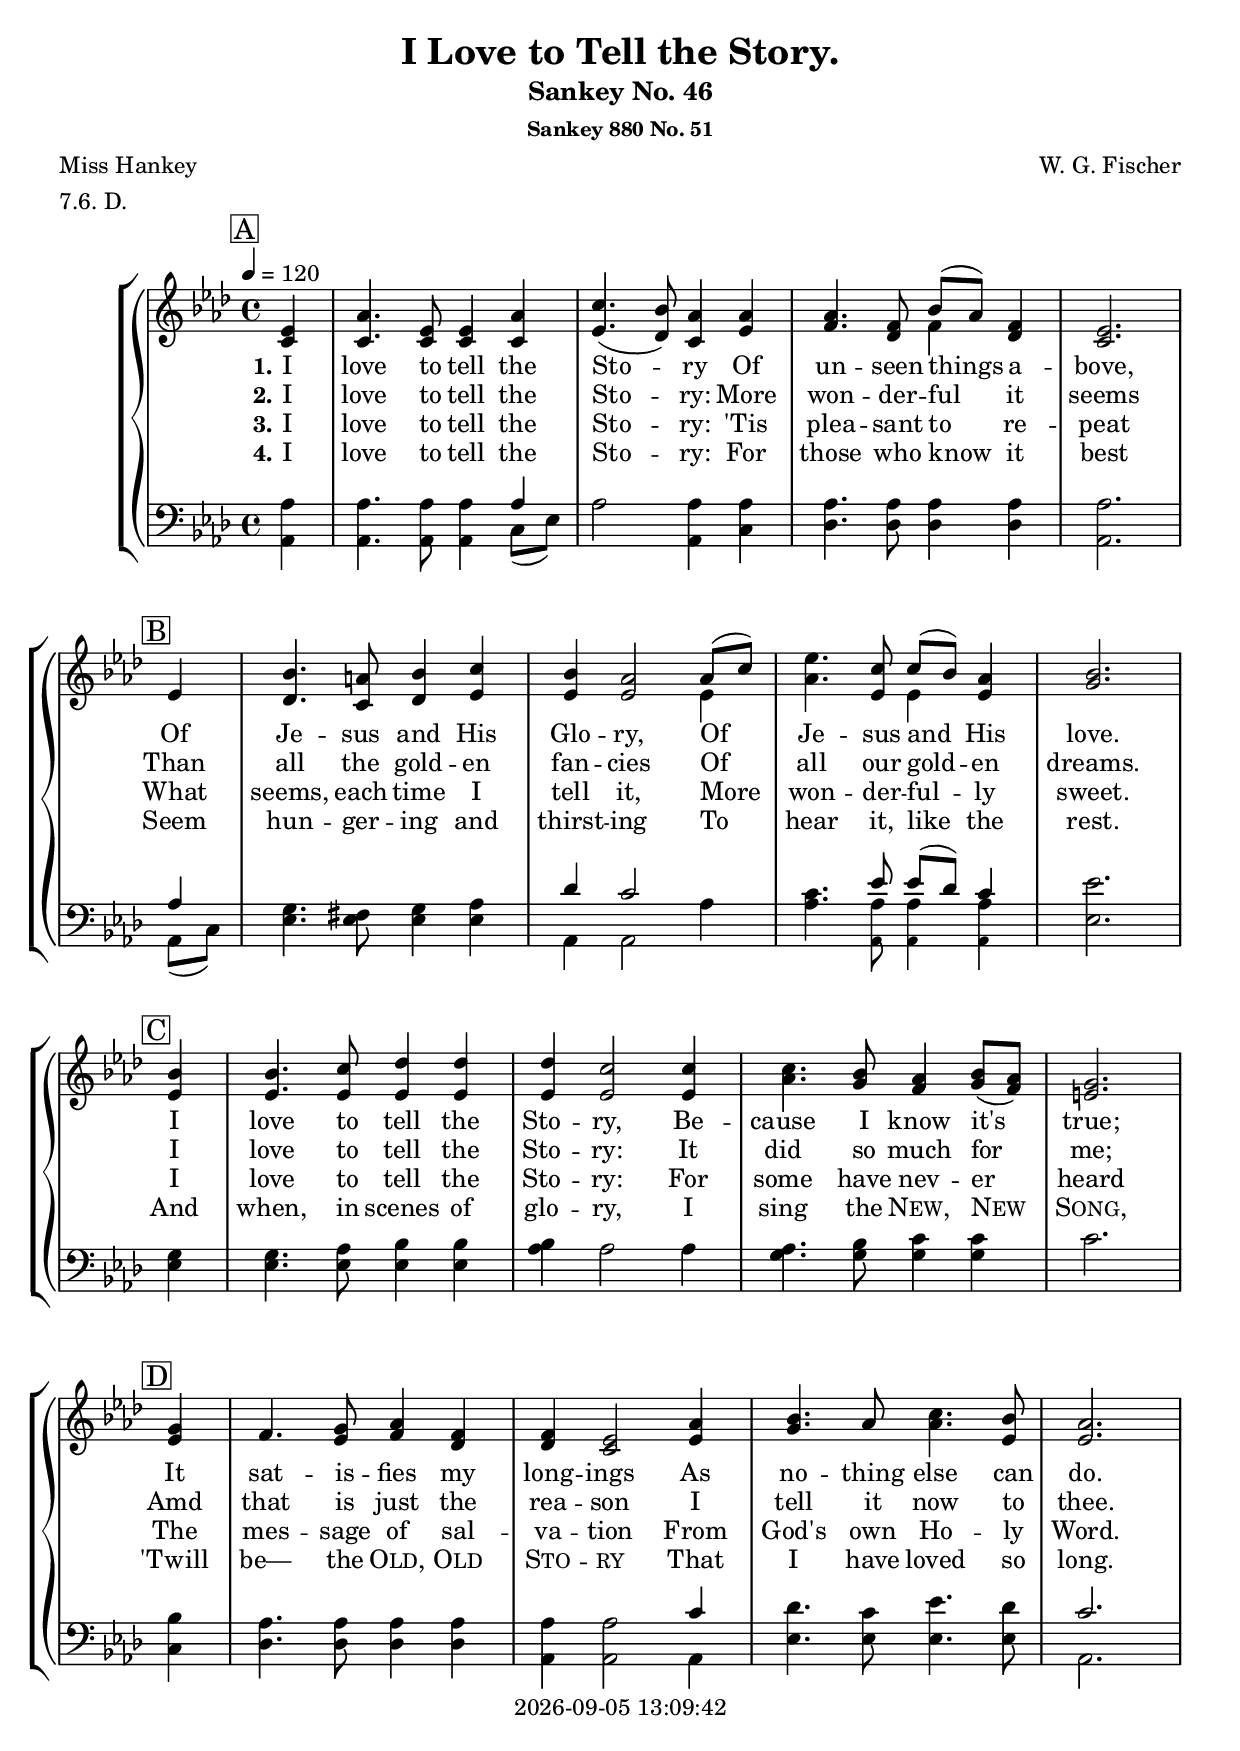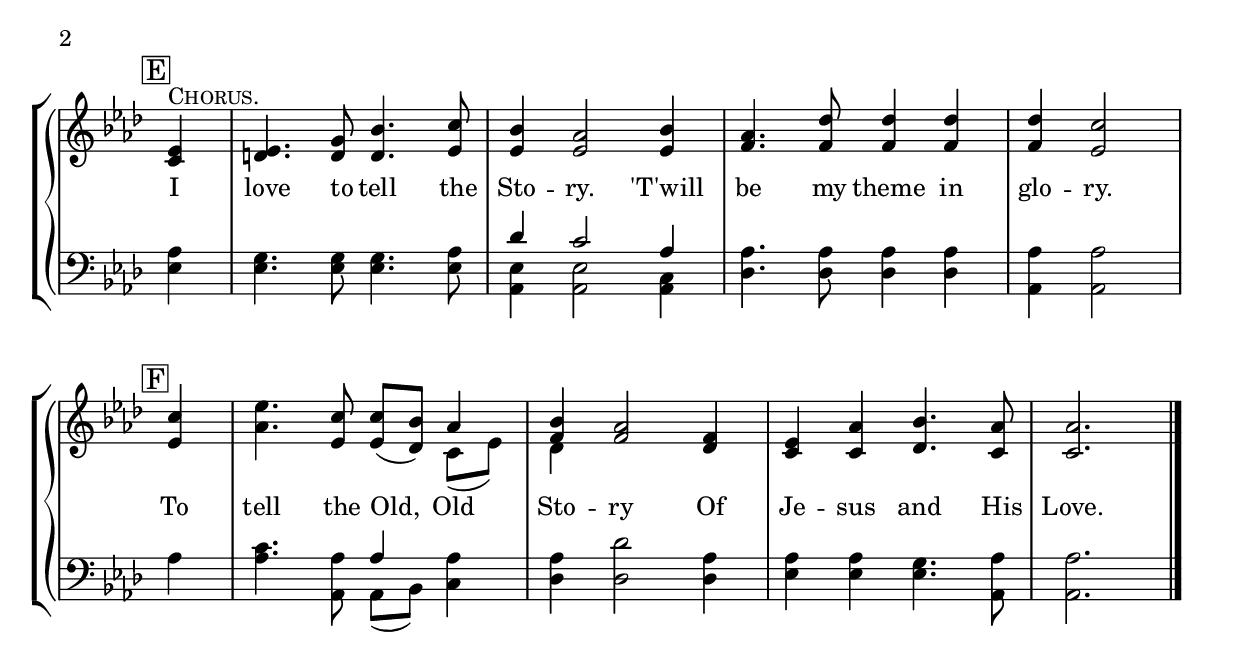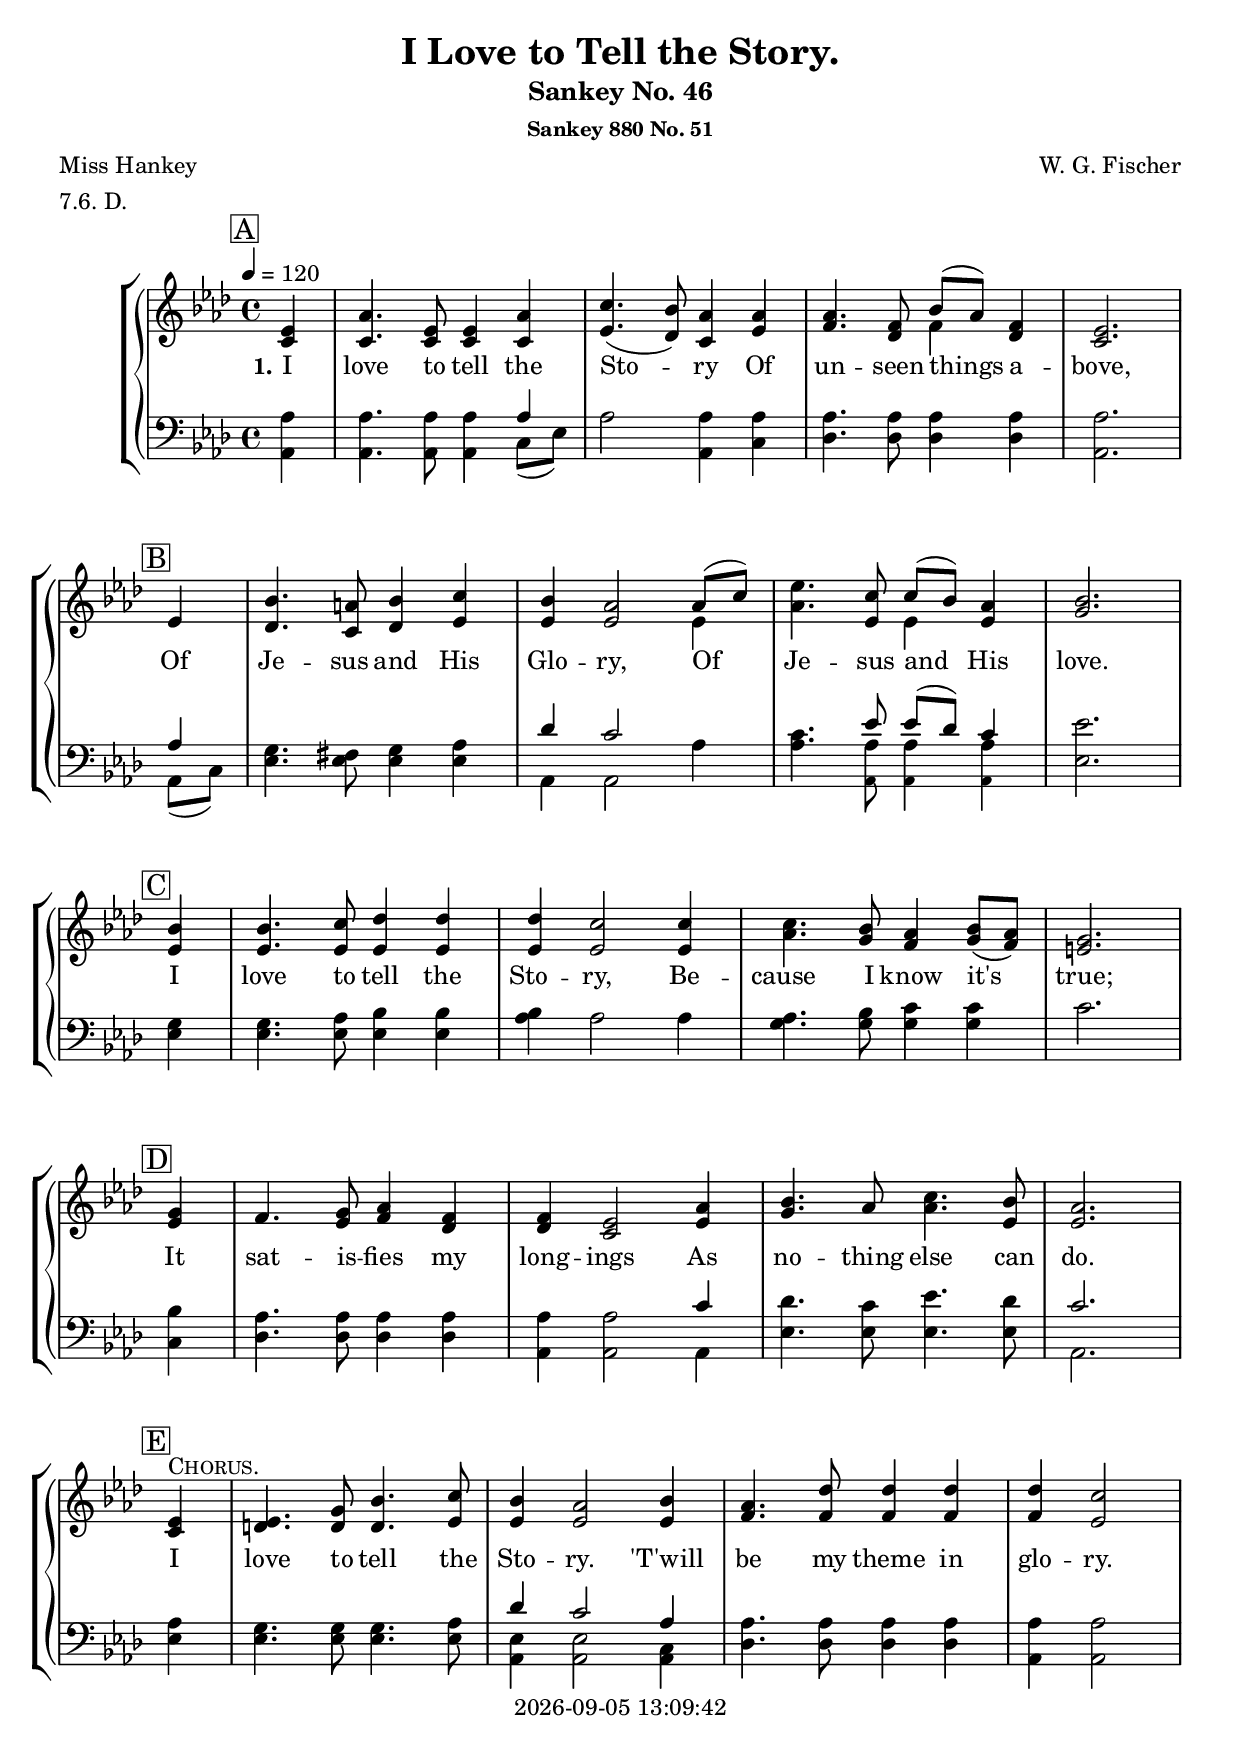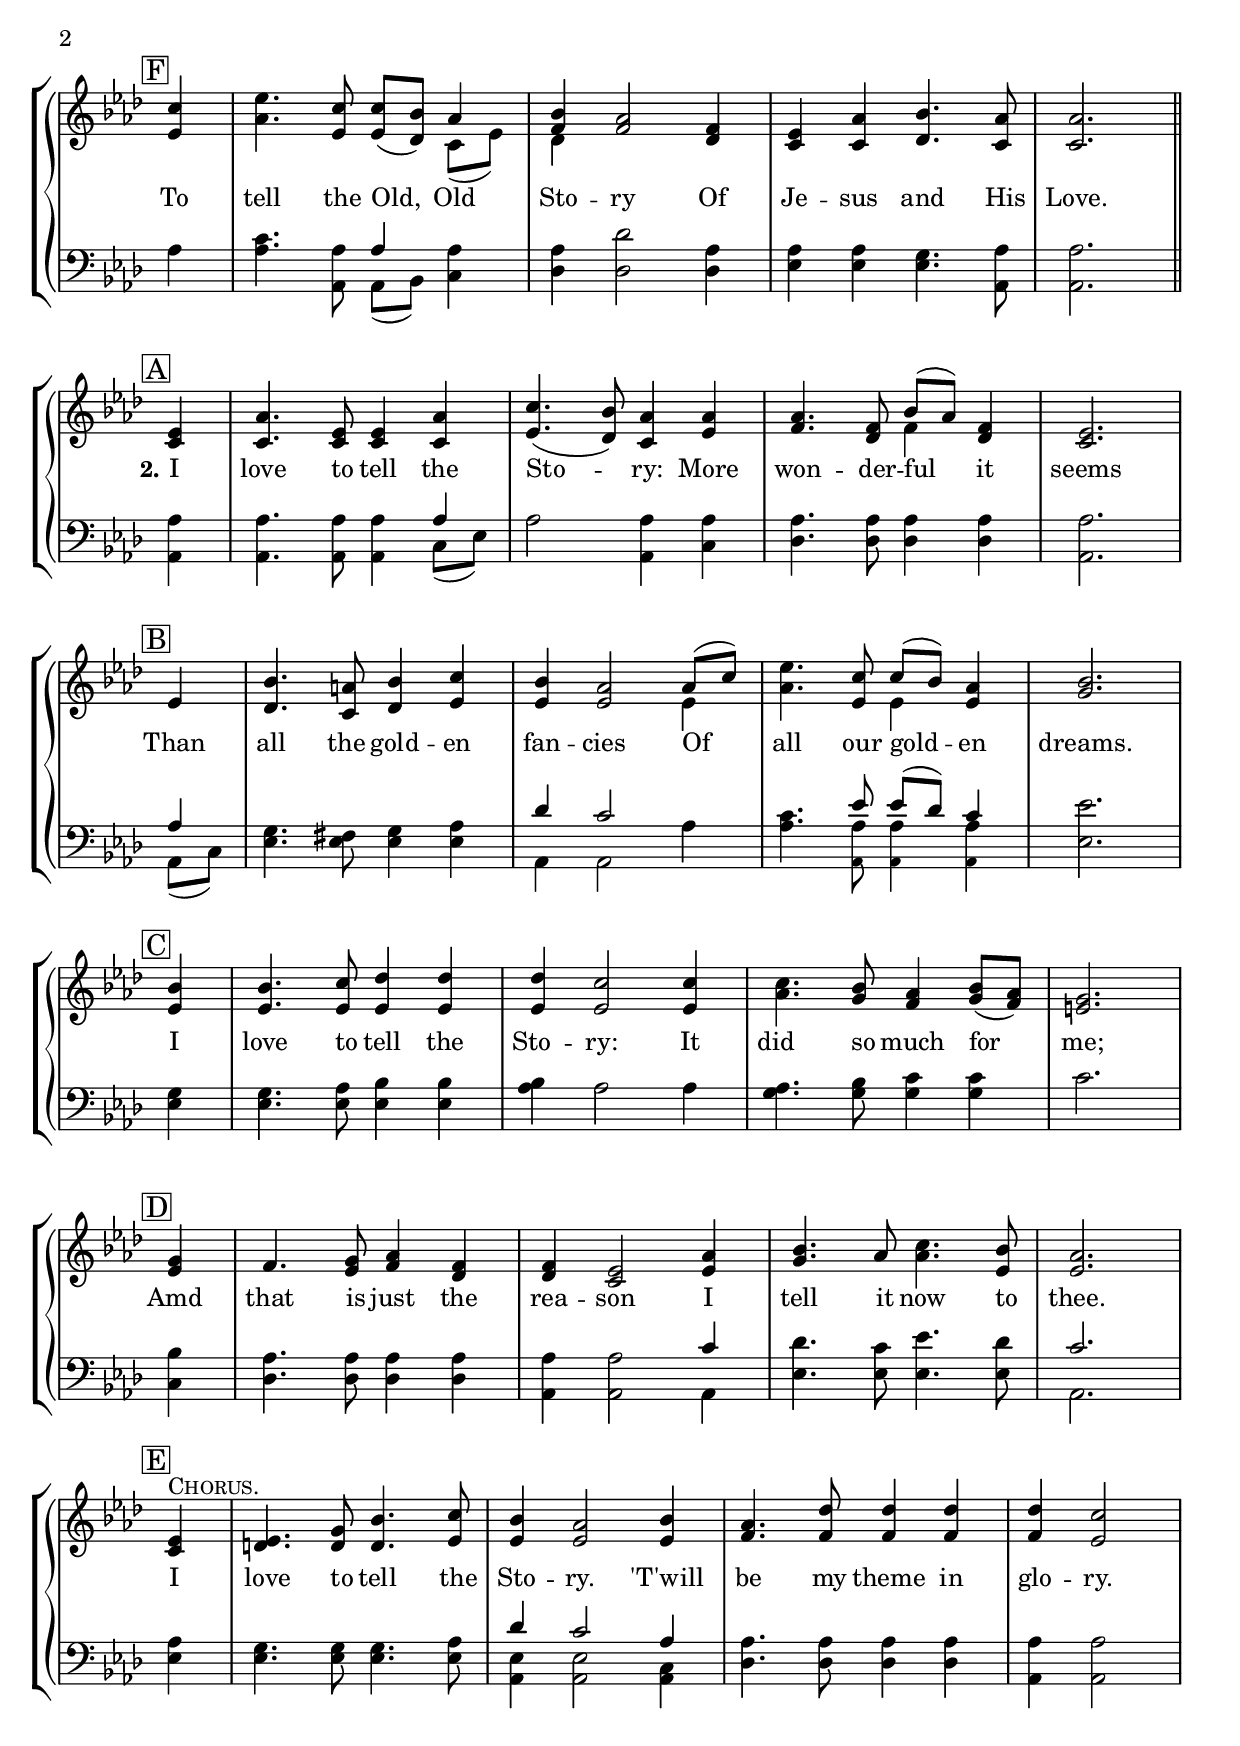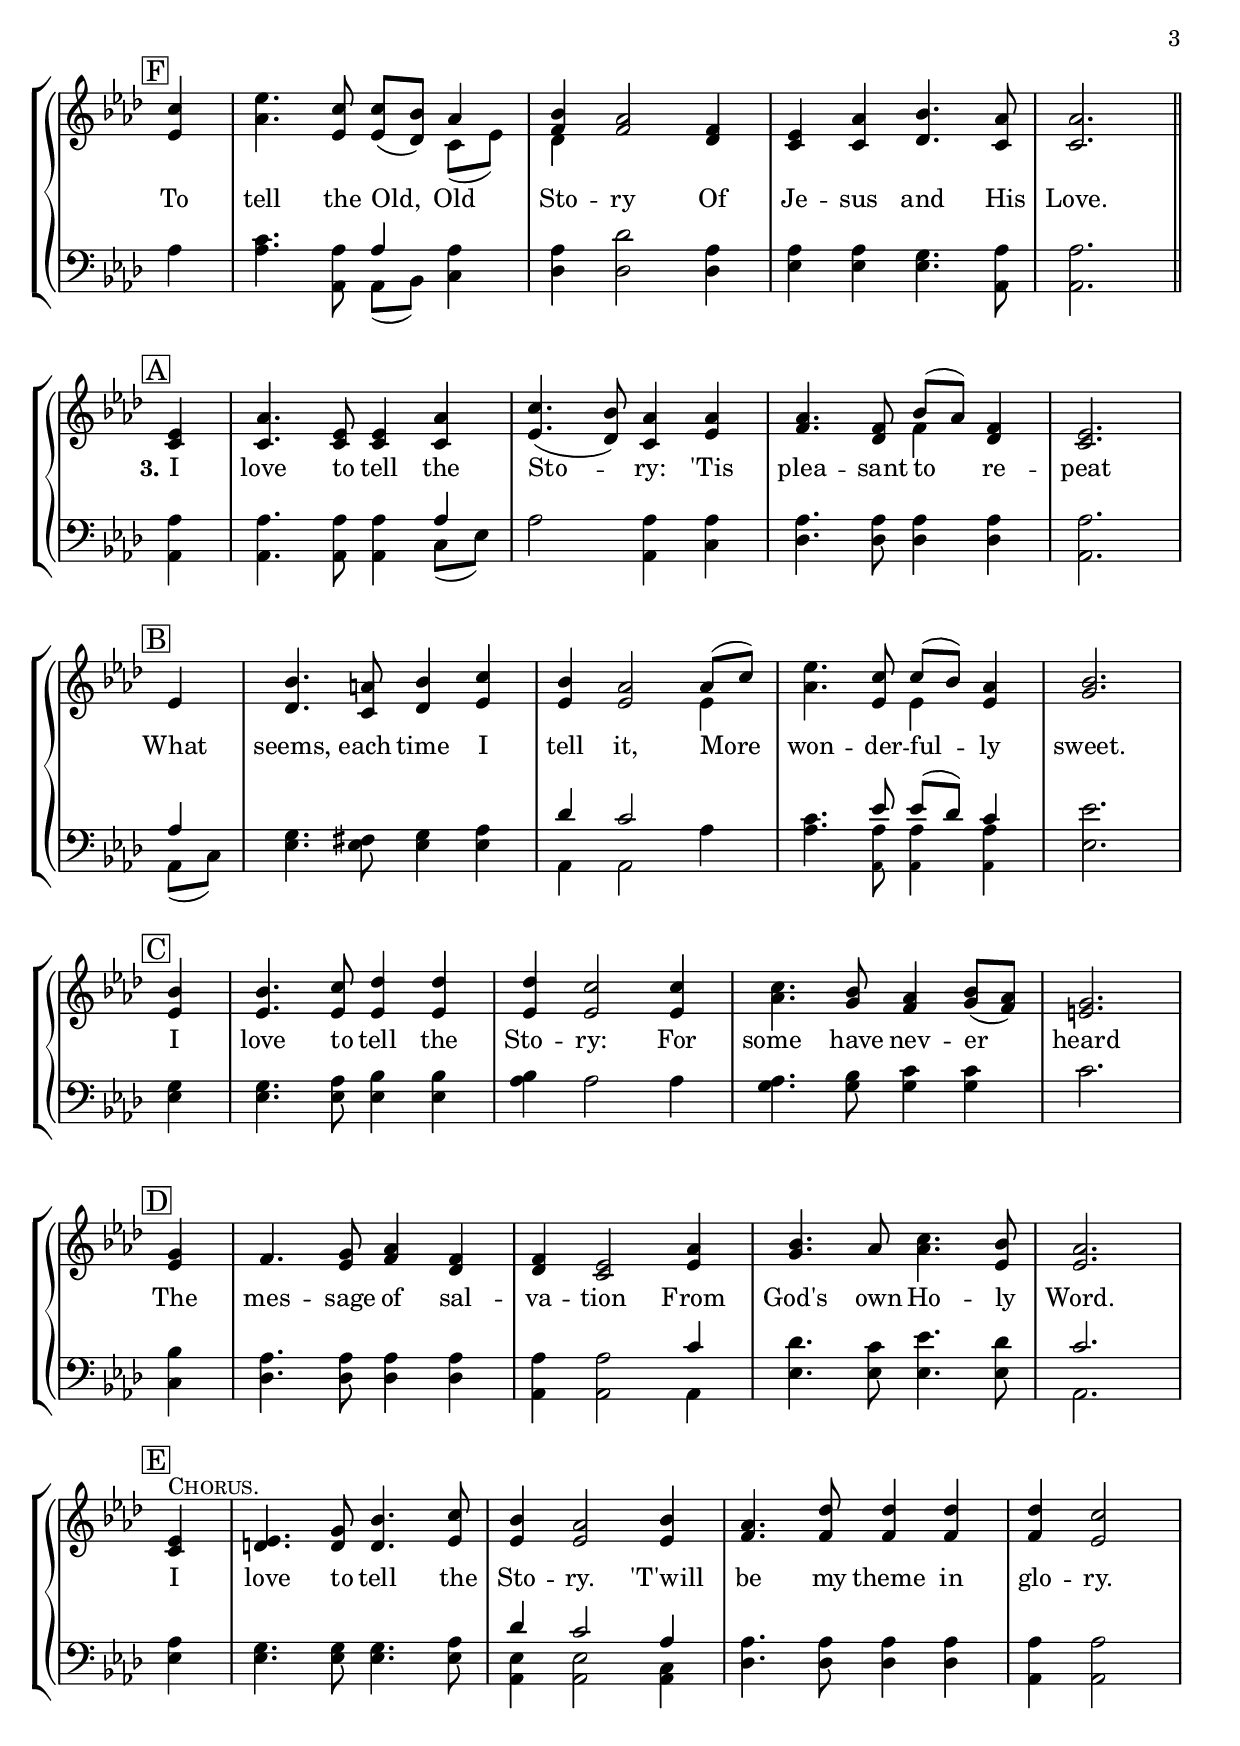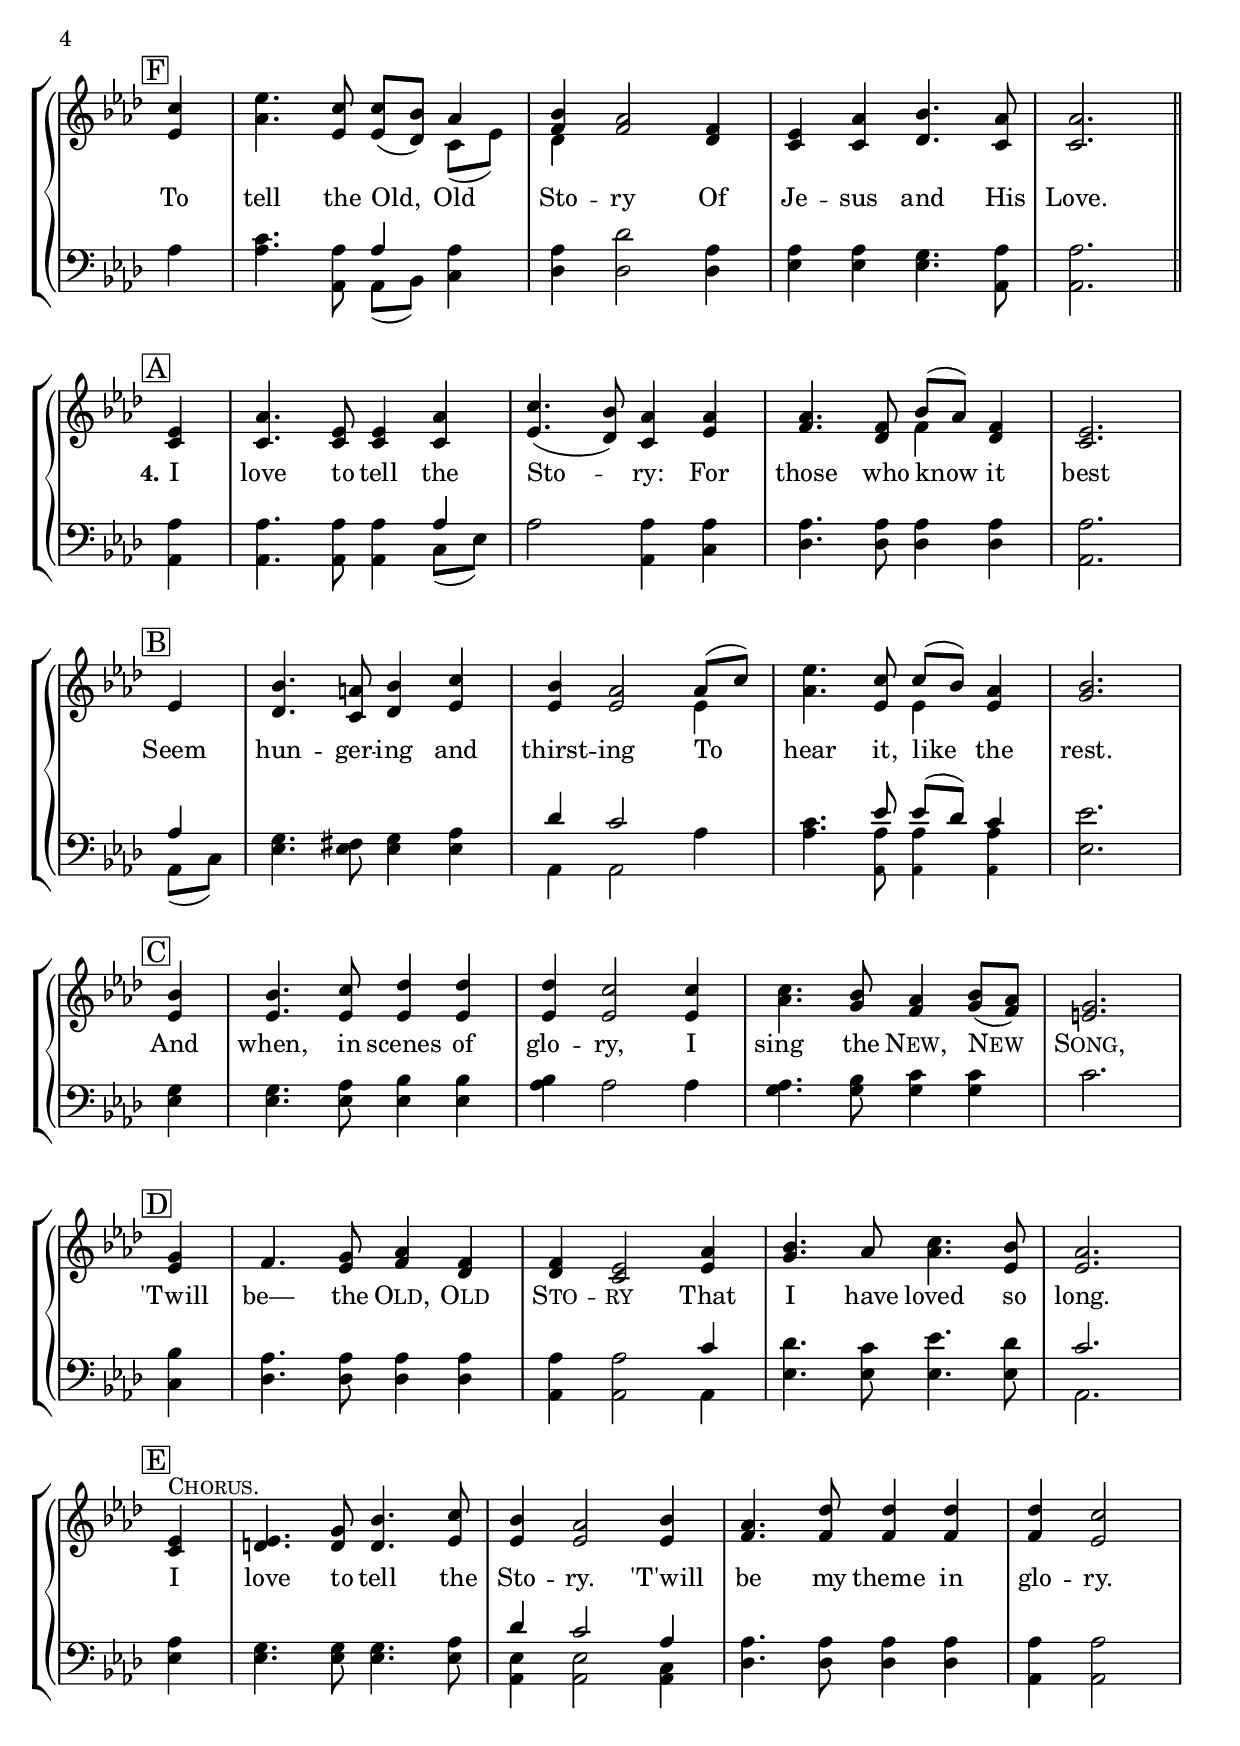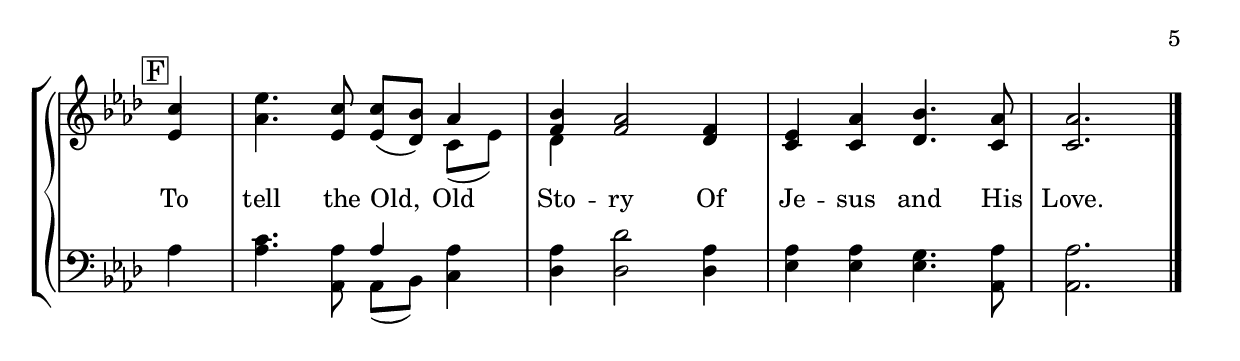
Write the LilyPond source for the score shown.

\version "2.22.0"

\include "articulate.ly"

today = #(strftime "%Y-%m-%d %H:%M:%S" (localtime (current-time)))

\header {
% centered at top
%  dedication  = "dedication"
  title       = "I Love to Tell the Story."
  subtitle    = "Sankey No. 46"
  subsubtitle = "Sankey 880 No. 51"
%  instrument  = "instrument"
  
% arrangement of following lines:
%
%  poet    composer
%  meter   arranger
%  piece       opus

  composer    = "W. G. Fischer"
%  arranger    = "arranger"
%  opus        = "opus"

  poet        = "Miss Hankey"
  meter       = "7.6. D."

% centered at bottom
% tagline     = "tagline" % default lilypond version
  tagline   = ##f
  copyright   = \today
}

% #(set-global-staff-size 16)

global = {
  \key aes \major
  \time 4/4
  \tempo 4=120
  \partial 4
}

RehearsalTrack = {
% \set Score.currentBarNumber = #5
% \mark \markup { \circle "1a" }
  \mark \markup { \box "A" } s4 s1*3 s2.
  \mark \markup { \box "B" } s4 s1*3 s2.
  \mark \markup { \box "C" } s4 s1*3 s2.
  \mark \markup { \box "D" } s4 s1*3 s2.
  \mark \markup { \box "E" } s4 s1*3 s2.
  \mark \markup { \box "F" } s4 s1*3 s2.
}

soprano = \relative {
  ees'4
  aes4. ees8 ees4 aes
  c4.(bes8) aes4 aes
  aes4. f8 bes(aes) f4
  ees2. \bar "|" \break \partial 4 ees4
  bes'4. a8 bes4 c % B
  bes4 aes2 aes8(c)
  ees4. c8 c(bes) aes4
  bes2. \bar "|" \break \partial 4 bes4
  bes4. c8 des4 des
  des4 c2 c4
  c4. bes8 aes4 bes8(aes)
  g2. \bar "|" \break \partial 4 g4
  f4. g8 aes4 f % D
  f4 ees2 aes4
  bes4. aes8 c4. bes8
  aes2.  \bar "|" \break \partial 4 ees4^\markup \smallCaps Chorus.
  ees4. g8 bes4. c8 % E
  bes4 aes2 bes4
  aes4. des8 des4 des
  des4 c2 \bar "|" \break \partial 4 c4
  ees4. c8 c(bes) aes4
  <f bes>4 aes2 f4
  ees4 aes bes4. aes8
  aes2.
}

alto = \relative {
  c'4
  c4. 8 4 4
  ees4.(des8) c4 ees
  f4. des8 f4 des
  c2. ees4
  des4. c8 des4 ees % B
  ees4 ees2 ees4
  aes4. ees8 ees4 ees
  g2. ees4
  ees4. ees8 ees4 ees % C
  ees4 ees2 ees4
  aes4. g8 f4 g8(f)
  e2. e4
  f4. ees8 f4 des % D
  des4 c2 ees4
  g4. aes8 aes4. ees8
  ees2. c4
  d4. d8 d4. ees8
  ees4 ees2 ees4
  f4. f8 f4 f
  f4 ees2 ees4
  aes4. ees8 ees(des) c8(ees) % F
  des4 f2 des4
  c4 c des4. c8
  c2.
}

tenor = \relative {
  aes4
  aes4. 8 4 4
  aes2 4 4
  aes4. 8 4 4
  aes2. aes4
  g4. fis8 g4 aes % B
  des4 c2 aes4
  c4. ees8 ees(des) c4
  ees2. g,4
  g4. aes8 bes4 bes % X
  bes4 aes2 aes4
  aes4. bes8 c4 c
  c2. bes4
  aes4. 8 4 4
  aes4 2 c4
  des4. c8 ees4. des8
  c2. aes4
  g4. 8 4. aes8 % E
  des4 c2 aes4
  aes4. 8 4 4
  aes4 aes2 aes4
  c4. aes8 aes4 aes
  aes4 des2 aes4
  aes4 aes g4. aes8
  aes2.
}

bass= \relative {
  aes,4 aes4. 8 4 c8(ees)
  aes2 aes,4 c
  des4. 8 4 4
  aes2. aes8(c)
  ees4. 8 4 4 % B
  aes,4 aes2 aes'4
%  aes4. << {aes8 aes4 aes4} \new Voice { \teeny aes,8 aes4 c8 \normalsize } >>
  aes4. <\tweak font-size $-2 aes,8 aes'> <\tweak font-size #-2 aes4 aes'>  <\tweak font-size #-2 aes aes'>
  ees'2. ees4
  ees4. 8 4 4 % C
  aes4 aes2 aes4
  g4. 8 4 4
  c2. c,4
  des4. 8 4 4 % D
  aes4 2 4
  ees'4. 8 4. 8
  aes,2. ees'4
  ees4. 8 4. 8 % E
  <aes, ees'>4 q2 <aes c>4
  des4. 8 4 4
  aes4 2 aes'4
  aes4. aes,8 aes(bes) c4 % F
  des4 des2 des4
  ees4 ees ees4. aes,8
  aes2.
}

chorus = \lyricmode {
  I love to tell the Sto -- ry.
  'T'will be my theme in glo -- ry.
  To tell the Old, Old Sto -- ry
  Of Je -- sus and His Love.
}

wordsOne = \lyricmode {
  \set stanza = "1."
  I love to tell the Sto -- ry
  Of un -- seen things a -- bove,
  Of Je -- sus and His Glo -- ry,
  Of Je -- sus and His love.
  I love to tell the Sto -- ry,
  Be -- cause I know it's true;
  It sat -- is -- fies my long -- ings
  As no -- thing else can do.
}
  
wordsTwo = \lyricmode {
  \set stanza = "2."
  I love to tell the Sto -- ry:
  More won -- der -- ful it seems
  Than all the gold -- en fan -- cies
  Of all our gold -- en dreams.
  I love to tell the Sto -- ry:
  It did so much for me;
  Amd that is just the rea -- son
  I tell it now to thee.
}
  
wordsThree = \lyricmode {
  \set stanza = "3."
  I love to tell the Sto -- ry:
  'Tis plea -- sant to re -- peat
  What seems, each time I tell it,
  More won -- der -- ful -- ly sweet.
  I love to tell the Sto -- ry:
  For some have nev -- er heard
  The mes -- sage of sal -- va -- tion
  From God's own Ho -- ly Word.
}
  
wordsFour = \lyricmode {
  \set stanza = "4."
  I love to tell the Sto -- ry:
  For those who know it best
  Seem hun -- ger -- ing and thirst -- ing
  To hear it, like the rest.
  And when, in scenes of glo -- ry,
  I sing the \markup \smallCaps New, \markup \smallCaps New \markup \smallCaps Song,
  'Twill be— the \markup \smallCaps Old, \markup \smallCaps Old \markup \smallCaps Sto -- \markup \smallCaps ry
  That I have loved so long.
}
  
wordsMidi = \lyricmode {
  \set stanza = "1."
  "I " "love " "to " "tell " "the " Sto "ry "
  "\nOf " un "seen " "things " a "bove, "
  "\nOf " Je "sus " "and " "His " Glo "ry, "
  "\nOf " Je "sus " "and " "His " "love. "
  "\nI " "love " "to " "tell " "the " Sto "ry, "
  "\nBe" "cause " "I " "know " "it's " "true; "
  "\nIt " sat is "fies " "my " long "ings "
  "\nAs " no "thing " "else " "can " "do. "
  "\nI " "love " "to " "tell " "the " Sto "ry. "
  "\n'T'will " "be " "my " "theme " "in " glo "ry. "
  "\nTo " "tell " "the " "Old, " "Old " Sto "ry "
  "\nOf " Je "sus " "and " "His " "Love. "

  \set stanza = "2."
  "\nI " "love " "to " "tell " "the " Sto "ry: "
  "\nMore " won der "ful " "it " "seems "
  "\nThan " "all " "the " gold "en " fan "cies "
  "\nOf " "all " "our " gold "en " "dreams. "
  "\nI " "love " "to " "tell " "the " Sto "ry: "
  "\nIt " "did " "so " "much " "for " "me; "
  "\nAmd " "that " "is " "just " "the " rea "son "
  "\nI " "tell " "it " "now " "to " "thee. "
  "\nI " "love " "to " "tell " "the " Sto "ry. "
  "\n'T'will " "be " "my " "theme " "in " glo "ry. "
  "\nTo " "tell " "the " "Old, " "Old " Sto "ry "
  "\nOf " Je "sus " "and " "His " "Love. "

  \set stanza = "3."
  "\nI " "love " "to " "tell " "the " Sto "ry: "
  "\n'Tis " plea "sant " "to " re "peat "
  "\nWhat " "seems, " "each " "time " "I " "tell " "it, "
  "\nMore " won der ful "ly " "sweet. "
  "\nI " "love " "to " "tell " "the " Sto "ry: "
  "\nFor " "some " "have " nev "er " "heard "
  "\nThe " mes "sage " "of " sal va "tion "
  "\nFrom " "God's " "own " Ho "ly " "Word. "
  "\nI " "love " "to " "tell " "the " Sto "ry. "
  "\n'T'will " "be " "my " "theme " "in " glo "ry. "
  "\nTo " "tell " "the " "Old, " "Old " Sto "ry "
  "\nOf " Je "sus " "and " "His " "Love. "

  \set stanza = "4."
  "\nI " "love " "to " "tell " "the " Sto "ry: "
  "\nFor " "those " "who " "know " "it " "best "
  "\nSeem " hun ger "ing " "and " thirst "ing "
  "\nTo " "hear " "it, " "like " "the " "rest. "
  "\nAnd " "when, " "in " "scenes " "of " glo "ry, "
  "\nI " "sing " "the " \markup \smallCaps  "New, " \markup \smallCaps "New " \markup \smallCaps "Song, "
  "\n'Twill " "be— " "the " \markup \smallCaps "Old, " \markup \smallCaps "Old " \markup \smallCaps "Sto " \markup \smallCaps "ry "
  "\nThat " "I " "have " "loved " "so " "long. "
  "\nI " "love " "to " "tell " "the " Sto "ry. "
  "\n'T'will " "be " "my " "theme " "in " glo "ry. "
  "\nTo " "tell " "the " "Old, " "Old " Sto "ry "
  "\nOf " Je "sus " "and " "His " "Love. "
}
  
\book {
  \bookOutputSuffix "repeat"
  \score {
%    \articulate
    \context GrandStaff <<
      <<
        \new ChoirStaff <<
                                  % Joint soprano/alto staff
          \new Staff <<
            \set Staff.soloText   = #""
            \set Staff.soloIIText = #""
            \set Staff.aDueText   = #""
            \new Voice \RehearsalTrack
            \new NullVoice = "aligner" \soprano
            \new Voice = "women" \partCombine { \global \soprano \bar "|." }
                                              { \global \alto }
            \new Lyrics \lyricsto "aligner" { \wordsOne \chorus }
            \new Lyrics \lyricsto "aligner"   \wordsTwo
            \new Lyrics \lyricsto "aligner"   \wordsThree
            \new Lyrics \lyricsto "aligner"   \wordsFour
          >>
                                  % Joint tenor/bass staff
          \new Staff <<
            \set Staff.soloText   = #""
            \set Staff.soloIIText = #""
            \set Staff.aDueText   = #""
            \clef "bass"
            \new Voice = "men" \partCombine { \global \tenor }
                                            { \global \bass }
          >>
        >>
      >>
    >>
    \layout {
      indent = 1.5\cm
      \context {
        \Staff \RemoveAllEmptyStaves
      }
    }
  }
}
  
nl = { \bar "||" \partial 4 }

\book {
  \bookOutputSuffix "single"
  \score {
%    \articulate
    \context GrandStaff <<
      <<
        \new ChoirStaff <<
                                  % Joint soprano/alto staff
          \new Staff <<
            \set Staff.soloText   = #""
            \set Staff.soloIIText = #""
            \set Staff.aDueText   = #""
            \new Voice {
               \RehearsalTrack
               \RehearsalTrack
               \RehearsalTrack
               \RehearsalTrack
            }
            \new NullVoice = "aligner" { \soprano \soprano \soprano \soprano }
            \new Voice = "women" \partCombine { \global \soprano \soprano \soprano \soprano \bar "|." }
                                               { \global \alto \nl \alto \nl \alto \nl \alto }
            \new Lyrics \lyricsto "aligner" { \wordsOne   \chorus
                                              \wordsTwo   \chorus
                                              \wordsThree \chorus
                                              \wordsFour  \chorus
                                            }
%            \new Lyrics \lyricsto "aligner" \wordsMidi
          >>
                                  % Joint tenor/bass staff
          \new Staff <<
            \set Staff.soloText   = #""
            \set Staff.soloIIText = #""
            \set Staff.aDueText   = #""
            \clef "bass"
            \new Voice = "men" \partCombine { \global \tenor \tenor \tenor \tenor }
                                            { \global \bass \bass \bass \bass }
          >>
        >>
      >>
    >>
    \layout {
      indent = 1.5\cm
      \context {
        \Staff \RemoveAllEmptyStaves
      }
    }
  }
}

\book {
  \bookOutputSuffix "midi"
  \score {
%    \articulate
    \context GrandStaff <<
      <<
        \new ChoirStaff <<
                                  % Joint soprano/alto staff
          \new Staff <<
            \new NullVoice = "aligner" { \soprano \soprano \soprano \soprano }
            \new Voice = "women" \partCombine { \global \soprano \soprano \soprano \soprano \bar "|." }
                                               { \global \alto \nl \alto \nl \alto \nl \alto }
            \new Lyrics \lyricsto "aligner" \wordsMidi
          >>
                                  % Joint tenor/bass staff
          \new Staff <<
            \clef "bass"
            \new Voice = "men" \partCombine { \global \tenor \tenor \tenor \tenor }
                                            { \global \bass \bass \bass \bass }
          >>
        >>
      >>
    >>
    \midi {}
  }
}
